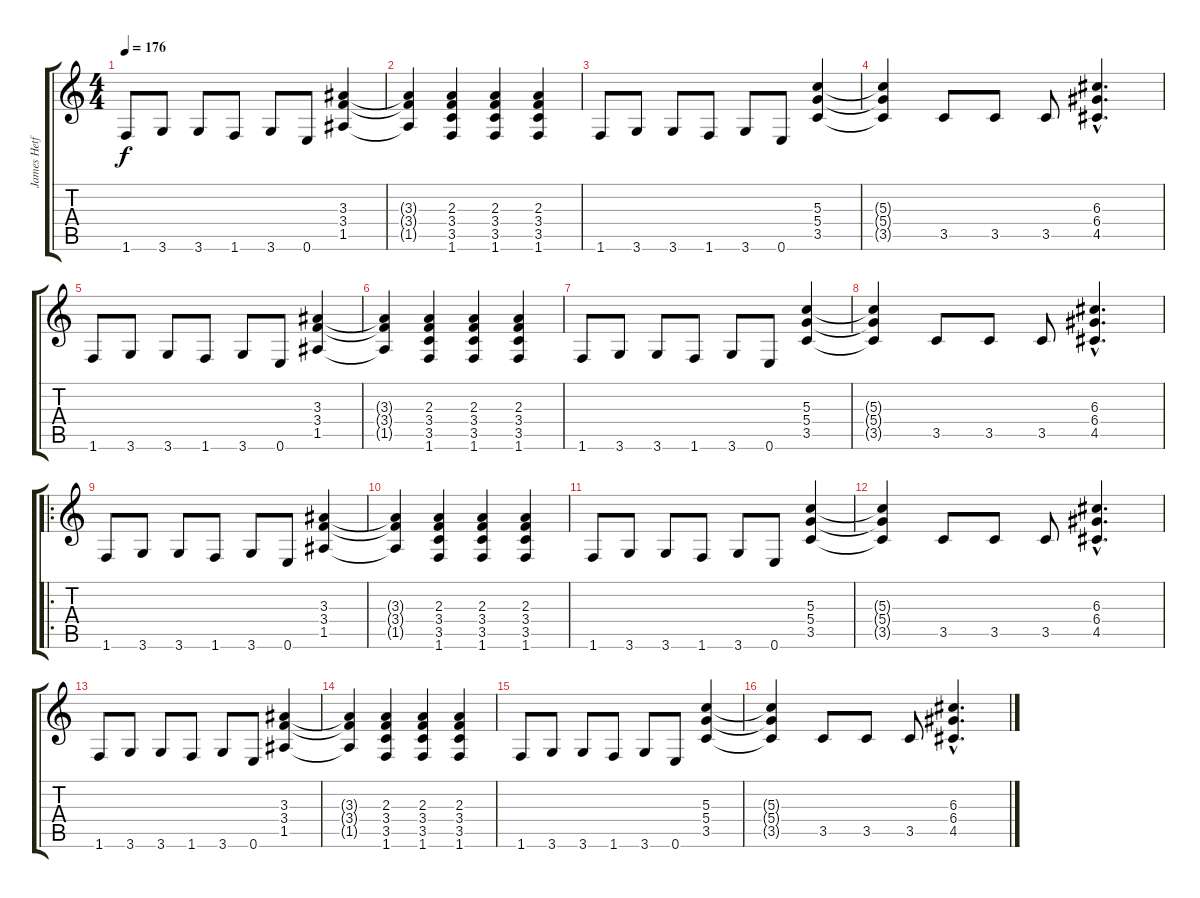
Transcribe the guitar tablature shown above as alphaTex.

\track ("James Hetfield" "James Hetf") {instrument distortionguitar}
\staff {score tabs}
\tuning (E4 B3 G3 D3 A2 E2) {hide}
\ts (4 4)
\tempo 176
\clef g2
\ks c
1.6.8{dy f} 3.6.8 3.6.8 1.6.8 3.6.8 0.6.8 (3.3 3.4 1.5).4 |
(3.3{t} 3.4{t} 1.5{t}).4 (2.3 3.4 3.5 1.6).4 (2.3 3.4 3.5 1.6).4 (2.3 3.4 3.5 1.6).4 |
1.6.8 3.6.8 3.6.8 1.6.8 3.6.8 0.6.8 (5.3 5.4 3.5).4 |
(5.3{t} 5.4{t} 3.5{t}).4 3.5.8 3.5.8 3.5.8 (6.3{hac} 6.4{hac} 4.5{hac}).4{d} |
1.6.8 3.6.8 3.6.8 1.6.8 3.6.8 0.6.8 (3.3 3.4 1.5).4 |
(3.3{t} 3.4{t} 1.5{t}).4 (2.3 3.4 3.5 1.6).4 (2.3 3.4 3.5 1.6).4 (2.3 3.4 3.5 1.6).4 |
1.6.8 3.6.8 3.6.8 1.6.8 3.6.8 0.6.8 (5.3 5.4 3.5).4 |
(5.3{t} 5.4{t} 3.5{t}).4 3.5.8 3.5.8 3.5.8 (6.3{hac} 6.4{hac} 4.5{hac}).4{d} |
\ro
1.6.8 3.6.8 3.6.8 1.6.8 3.6.8 0.6.8 (3.3 3.4 1.5).4 |
(3.3{t} 3.4{t} 1.5{t}).4 (2.3 3.4 3.5 1.6).4 (2.3 3.4 3.5 1.6).4 (2.3 3.4 3.5 1.6).4 |
1.6.8 3.6.8 3.6.8 1.6.8 3.6.8 0.6.8 (5.3 5.4 3.5).4 |
(5.3{t} 5.4{t} 3.5{t}).4 3.5.8 3.5.8 3.5.8 (6.3{hac} 6.4{hac} 4.5{hac}).4{d} |
1.6.8 3.6.8 3.6.8 1.6.8 3.6.8 0.6.8 (3.3 3.4 1.5).4 |
(3.3{t} 3.4{t} 1.5{t}).4 (2.3 3.4 3.5 1.6).4 (2.3 3.4 3.5 1.6).4 (2.3 3.4 3.5 1.6).4 |
1.6.8 3.6.8 3.6.8 1.6.8 3.6.8 0.6.8 (5.3 5.4 3.5).4 |
(5.3{t} 5.4{t} 3.5{t}).4 3.5.8 3.5.8 3.5.8 (6.3{hac} 6.4{hac} 4.5{hac}).4{d}
